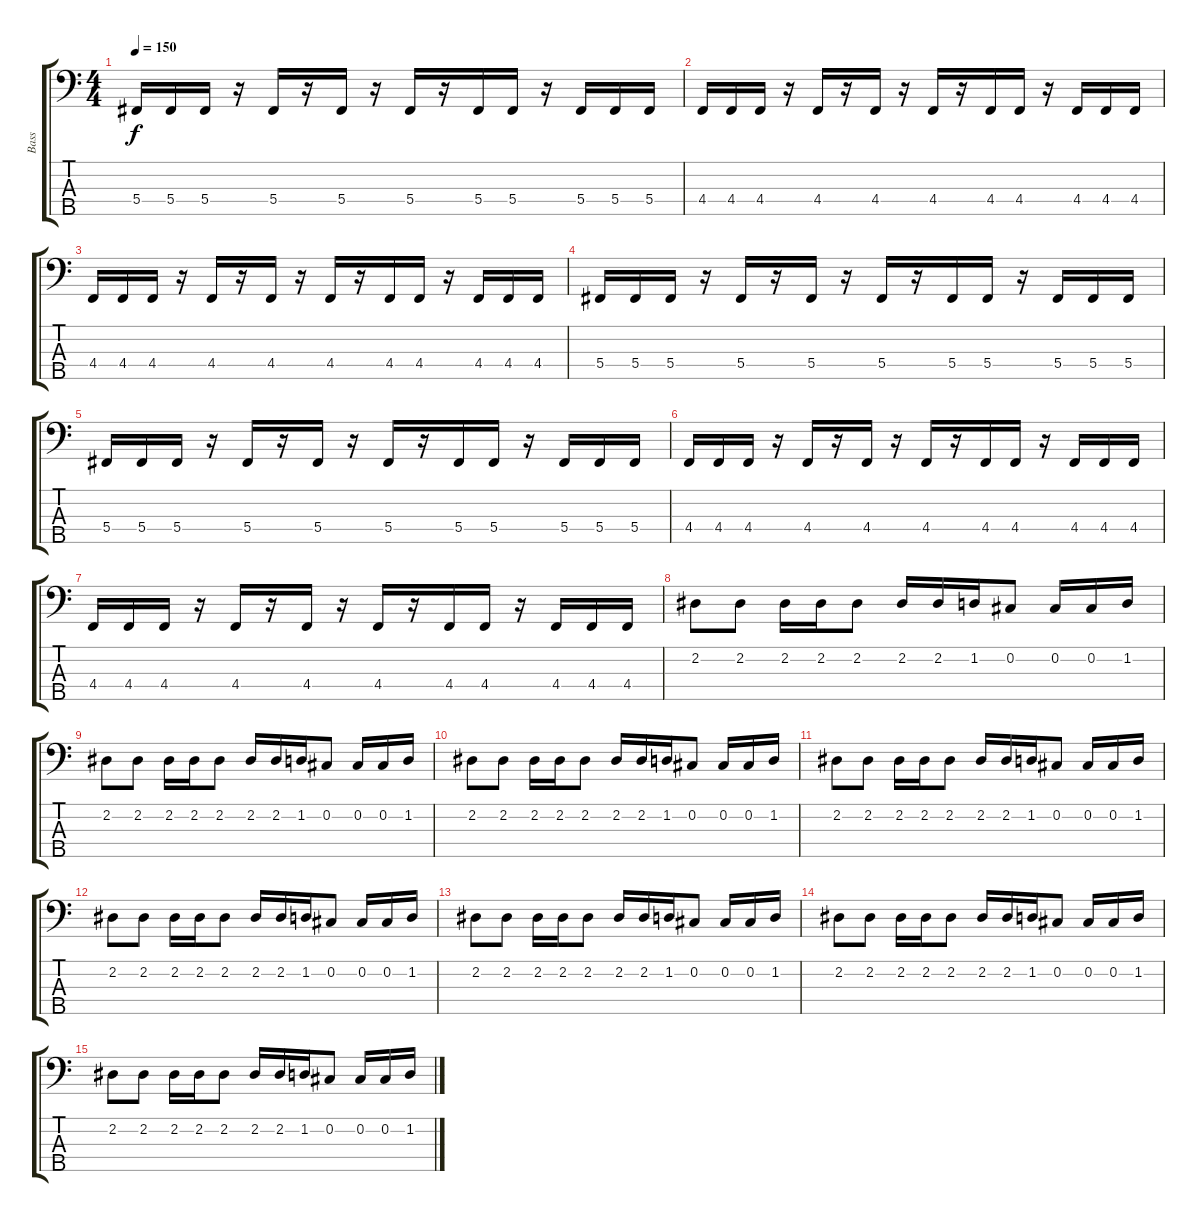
\track ("Bass" "Bass") {instrument electricbassfinger}
\staff {score tabs}
\tuning (Gb2 Db2 Ab1 Db1 Ab0) {hide}
\ts (4 4)
\tempo 150
\clef f4
\ks c
5.4.16{dy f} 5.4.16 5.4.16 r.16 5.4.16 r.16 5.4.16 r.16 5.4.16 r.16 5.4.16 5.4.16 r.16 5.4.16 5.4.16 5.4.16 |
4.4.16 4.4.16 4.4.16 r.16 4.4.16 r.16 4.4.16 r.16 4.4.16 r.16 4.4.16 4.4.16 r.16 4.4.16 4.4.16 4.4.16 |
4.4.16 4.4.16 4.4.16 r.16 4.4.16 r.16 4.4.16 r.16 4.4.16 r.16 4.4.16 4.4.16 r.16 4.4.16 4.4.16 4.4.16 |
5.4.16 5.4.16 5.4.16 r.16 5.4.16 r.16 5.4.16 r.16 5.4.16 r.16 5.4.16 5.4.16 r.16 5.4.16 5.4.16 5.4.16 |
5.4.16 5.4.16 5.4.16 r.16 5.4.16 r.16 5.4.16 r.16 5.4.16 r.16 5.4.16 5.4.16 r.16 5.4.16 5.4.16 5.4.16 |
4.4.16 4.4.16 4.4.16 r.16 4.4.16 r.16 4.4.16 r.16 4.4.16 r.16 4.4.16 4.4.16 r.16 4.4.16 4.4.16 4.4.16 |
4.4.16 4.4.16 4.4.16 r.16 4.4.16 r.16 4.4.16 r.16 4.4.16 r.16 4.4.16 4.4.16 r.16 4.4.16 4.4.16 4.4.16 |
2.2.8 2.2.8 2.2.16 2.2.16 2.2.8 2.2.16 2.2.16 1.2.16 0.2.8 0.2.16 0.2.16 1.2.16 |
2.2.8 2.2.8 2.2.16 2.2.16 2.2.8 2.2.16 2.2.16 1.2.16 0.2.8 0.2.16 0.2.16 1.2.16 |
2.2.8 2.2.8 2.2.16 2.2.16 2.2.8 2.2.16 2.2.16 1.2.16 0.2.8 0.2.16 0.2.16 1.2.16 |
2.2.8 2.2.8 2.2.16 2.2.16 2.2.8 2.2.16 2.2.16 1.2.16 0.2.8 0.2.16 0.2.16 1.2.16 |
2.2.8 2.2.8 2.2.16 2.2.16 2.2.8 2.2.16 2.2.16 1.2.16 0.2.8 0.2.16 0.2.16 1.2.16 |
2.2.8 2.2.8 2.2.16 2.2.16 2.2.8 2.2.16 2.2.16 1.2.16 0.2.8 0.2.16 0.2.16 1.2.16 |
2.2.8 2.2.8 2.2.16 2.2.16 2.2.8 2.2.16 2.2.16 1.2.16 0.2.8 0.2.16 0.2.16 1.2.16 |
2.2.8 2.2.8 2.2.16 2.2.16 2.2.8 2.2.16 2.2.16 1.2.16 0.2.8 0.2.16 0.2.16 1.2.16
